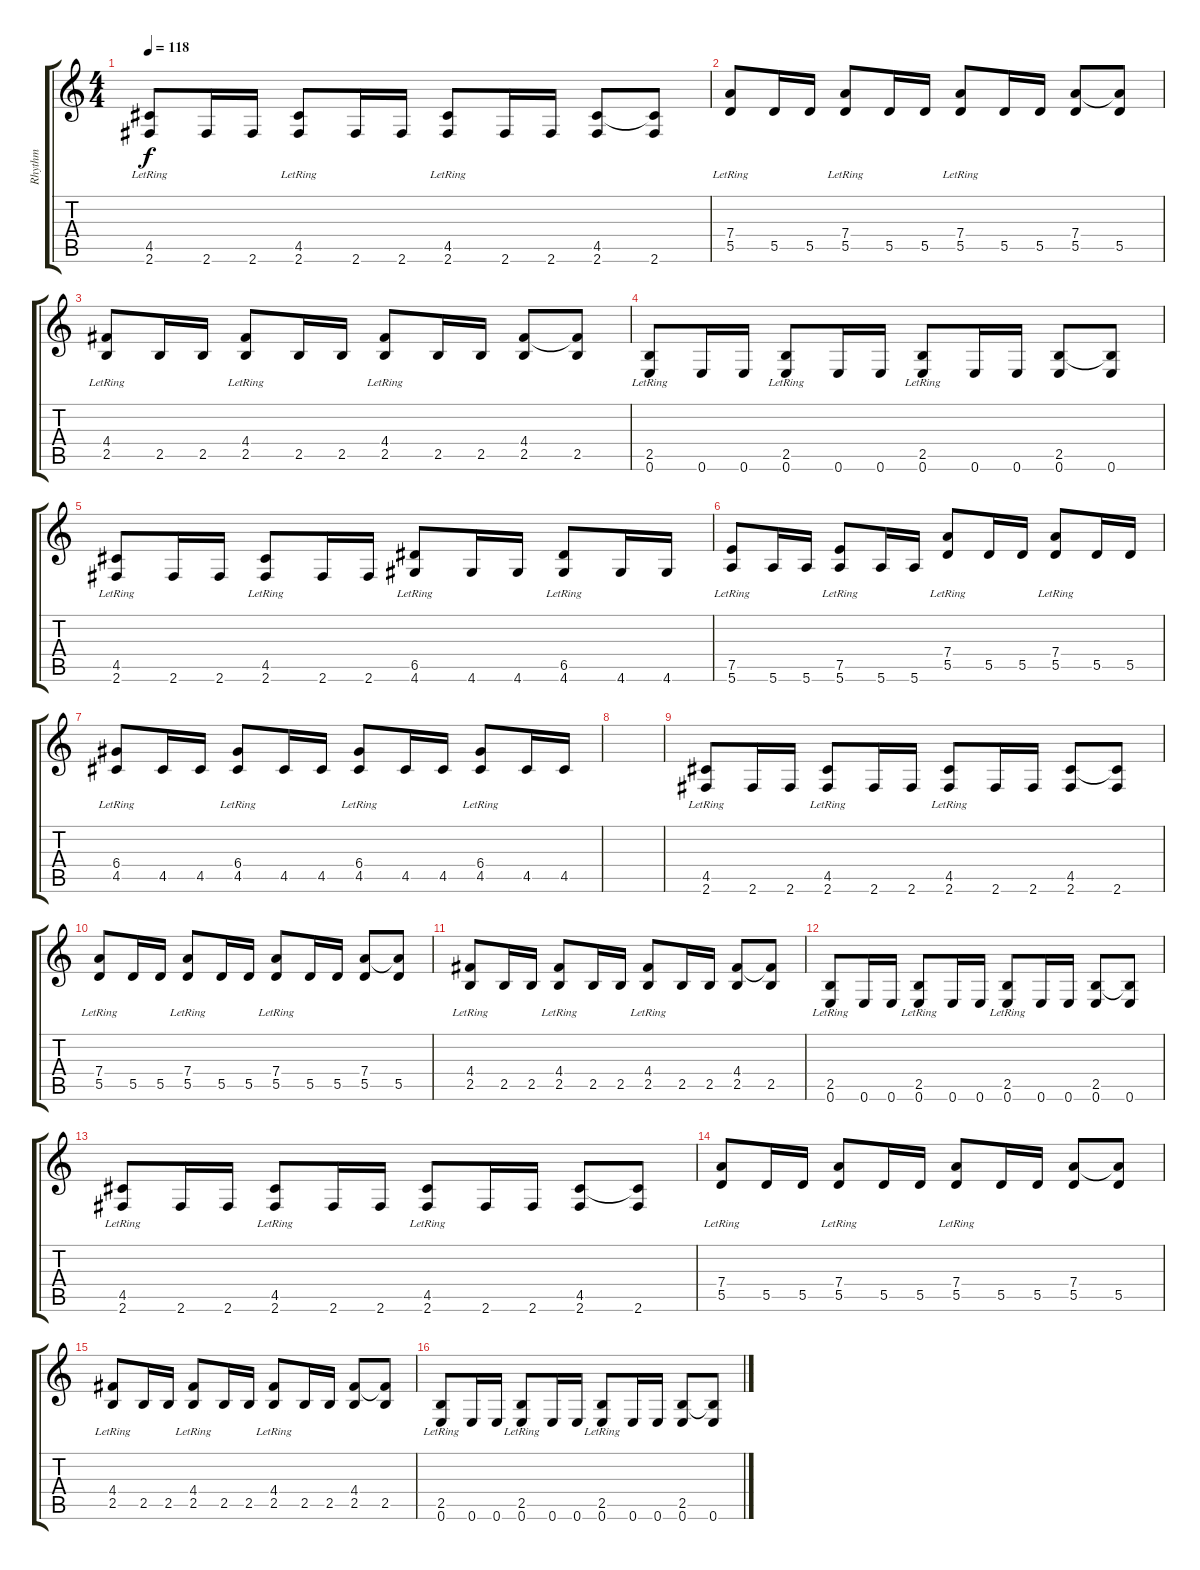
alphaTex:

\track ("Rhythm" "Rhythm") {instrument distortionguitar}
\staff {score tabs}
\tuning (E4 B3 G3 D3 A2 E2) {hide}
\ts (4 4)
\tempo 118
\clef g2
\ks c
(4.5{lr} 2.6).8{dy f} 2.6.16 2.6.16 (4.5{lr} 2.6).8 2.6.16 2.6.16 (4.5{lr} 2.6).8 2.6.16 2.6.16 (4.5 2.6).8 (4.5{t} 2.6).8 |
(7.4{lr} 5.5).8 5.5.16 5.5.16 (7.4{lr} 5.5).8 5.5.16 5.5.16 (7.4{lr} 5.5).8 5.5.16 5.5.16 (7.4 5.5).8 (7.4{t} 5.5).8 |
(4.4{lr} 2.5).8 2.5.16 2.5.16 (4.4{lr} 2.5).8 2.5.16 2.5.16 (4.4{lr} 2.5).8 2.5.16 2.5.16 (4.4 2.5).8 (4.4{t} 2.5).8 |
(2.5{lr} 0.6).8 0.6.16 0.6.16 (2.5{lr} 0.6).8 0.6.16 0.6.16 (2.5{lr} 0.6).8 0.6.16 0.6.16 (2.5 0.6).8 (2.5{t} 0.6).8 |
(4.5{lr} 2.6).8 2.6.16 2.6.16 (4.5{lr} 2.6).8 2.6.16 2.6.16 (6.5{lr} 4.6).8 4.6.16 4.6.16 (6.5{lr} 4.6).8 4.6.16 4.6.16 |
(7.5{lr} 5.6).8 5.6.16 5.6.16 (7.5{lr} 5.6).8 5.6.16 5.6.16 (7.4{lr} 5.5).8 5.5.16 5.5.16 (7.4{lr} 5.5).8 5.5.16 5.5.16 |
(6.4{lr} 4.5).8 4.5.16 4.5.16 (6.4{lr} 4.5).8 4.5.16 4.5.16 (6.4{lr} 4.5).8 4.5.16 4.5.16 (6.4{lr} 4.5).8 4.5.16 4.5.16 |
|
(4.5{lr} 2.6).8 2.6.16 2.6.16 (4.5{lr} 2.6).8 2.6.16 2.6.16 (4.5{lr} 2.6).8 2.6.16 2.6.16 (4.5 2.6).8 (4.5{t} 2.6).8 |
(7.4{lr} 5.5).8 5.5.16 5.5.16 (7.4{lr} 5.5).8 5.5.16 5.5.16 (7.4{lr} 5.5).8 5.5.16 5.5.16 (7.4 5.5).8 (7.4{t} 5.5).8 |
(4.4{lr} 2.5).8 2.5.16 2.5.16 (4.4{lr} 2.5).8 2.5.16 2.5.16 (4.4{lr} 2.5).8 2.5.16 2.5.16 (4.4 2.5).8 (4.4{t} 2.5).8 |
(2.5{lr} 0.6).8 0.6.16 0.6.16 (2.5{lr} 0.6).8 0.6.16 0.6.16 (2.5{lr} 0.6).8 0.6.16 0.6.16 (2.5 0.6).8 (2.5{t} 0.6).8 |
(4.5{lr} 2.6).8 2.6.16 2.6.16 (4.5{lr} 2.6).8 2.6.16 2.6.16 (4.5{lr} 2.6).8 2.6.16 2.6.16 (4.5 2.6).8 (4.5{t} 2.6).8 |
(7.4{lr} 5.5).8 5.5.16 5.5.16 (7.4{lr} 5.5).8 5.5.16 5.5.16 (7.4{lr} 5.5).8 5.5.16 5.5.16 (7.4 5.5).8 (7.4{t} 5.5).8 |
(4.4{lr} 2.5).8 2.5.16 2.5.16 (4.4{lr} 2.5).8 2.5.16 2.5.16 (4.4{lr} 2.5).8 2.5.16 2.5.16 (4.4 2.5).8 (4.4{t} 2.5).8 |
(2.5{lr} 0.6).8 0.6.16 0.6.16 (2.5{lr} 0.6).8 0.6.16 0.6.16 (2.5{lr} 0.6).8 0.6.16 0.6.16 (2.5 0.6).8 (2.5{t} 0.6).8
